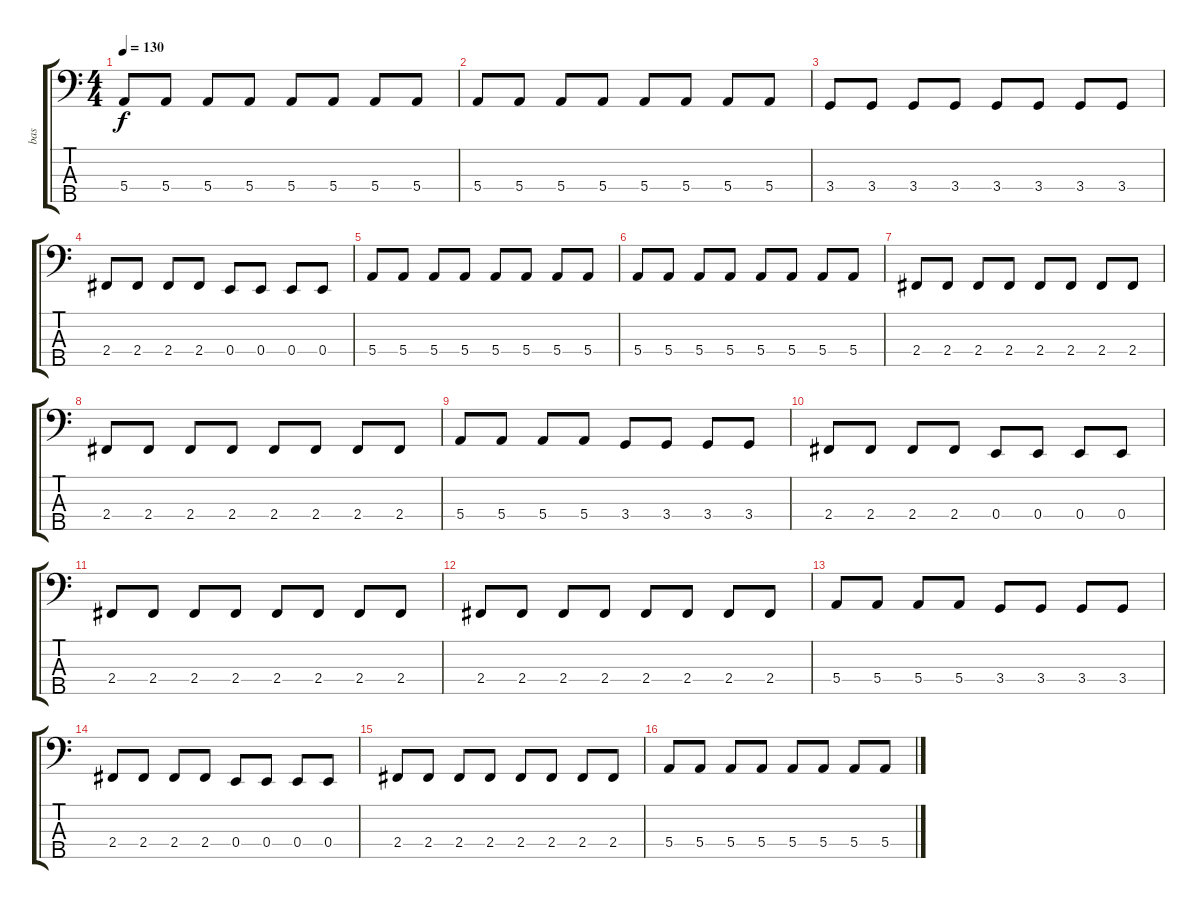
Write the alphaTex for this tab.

\track ("bas" "bas") {instrument electricbassfinger}
\staff {score tabs}
\tuning (G2 D2 A1 E1 A0) {hide}
\ts (4 4)
\tempo 130
\clef f4
\ks c
5.4.8{dy f} 5.4.8 5.4.8 5.4.8 5.4.8 5.4.8 5.4.8 5.4.8 |
5.4.8 5.4.8 5.4.8 5.4.8 5.4.8 5.4.8 5.4.8 5.4.8 |
3.4.8 3.4.8 3.4.8 3.4.8 3.4.8 3.4.8 3.4.8 3.4.8 |
2.4.8 2.4.8 2.4.8 2.4.8 0.4.8 0.4.8 0.4.8 0.4.8 |
5.4.8 5.4.8 5.4.8 5.4.8 5.4.8 5.4.8 5.4.8 5.4.8 |
5.4.8 5.4.8 5.4.8 5.4.8 5.4.8 5.4.8 5.4.8 5.4.8 |
2.4.8 2.4.8 2.4.8 2.4.8 2.4.8 2.4.8 2.4.8 2.4.8 |
2.4.8 2.4.8 2.4.8 2.4.8 2.4.8 2.4.8 2.4.8 2.4.8 |
5.4.8 5.4.8 5.4.8 5.4.8 3.4.8 3.4.8 3.4.8 3.4.8 |
2.4.8 2.4.8 2.4.8 2.4.8 0.4.8 0.4.8 0.4.8 0.4.8 |
2.4.8 2.4.8 2.4.8 2.4.8 2.4.8 2.4.8 2.4.8 2.4.8 |
2.4.8 2.4.8 2.4.8 2.4.8 2.4.8 2.4.8 2.4.8 2.4.8 |
5.4.8 5.4.8 5.4.8 5.4.8 3.4.8 3.4.8 3.4.8 3.4.8 |
2.4.8 2.4.8 2.4.8 2.4.8 0.4.8 0.4.8 0.4.8 0.4.8 |
2.4.8 2.4.8 2.4.8 2.4.8 2.4.8 2.4.8 2.4.8 2.4.8 |
5.4.8 5.4.8 5.4.8 5.4.8 5.4.8 5.4.8 5.4.8 5.4.8
